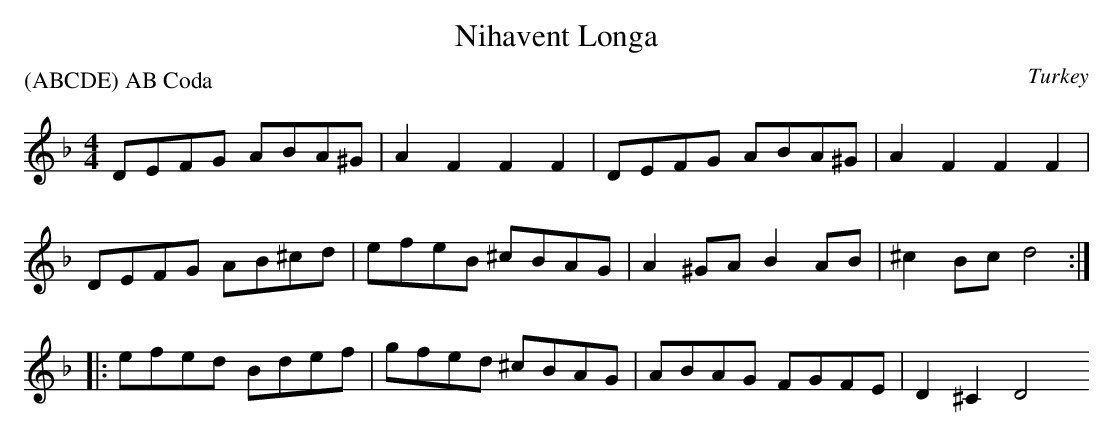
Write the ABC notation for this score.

X:1
T:Nihavent Longa
M:4/4
O:Turkey
P:(ABCDE) AB Coda
K:D minor
DEFG ABA^G|A2F2 F2F2|DEFG ABA^G|A2F2 F2F2|
DEFG AB^cd|efeB ^cBAG|A2^GA B2AB|^c2Bc d4:|
|:efed Bdef|gfed ^cBAG|ABAG FGFE|D2^C2 D4 \
